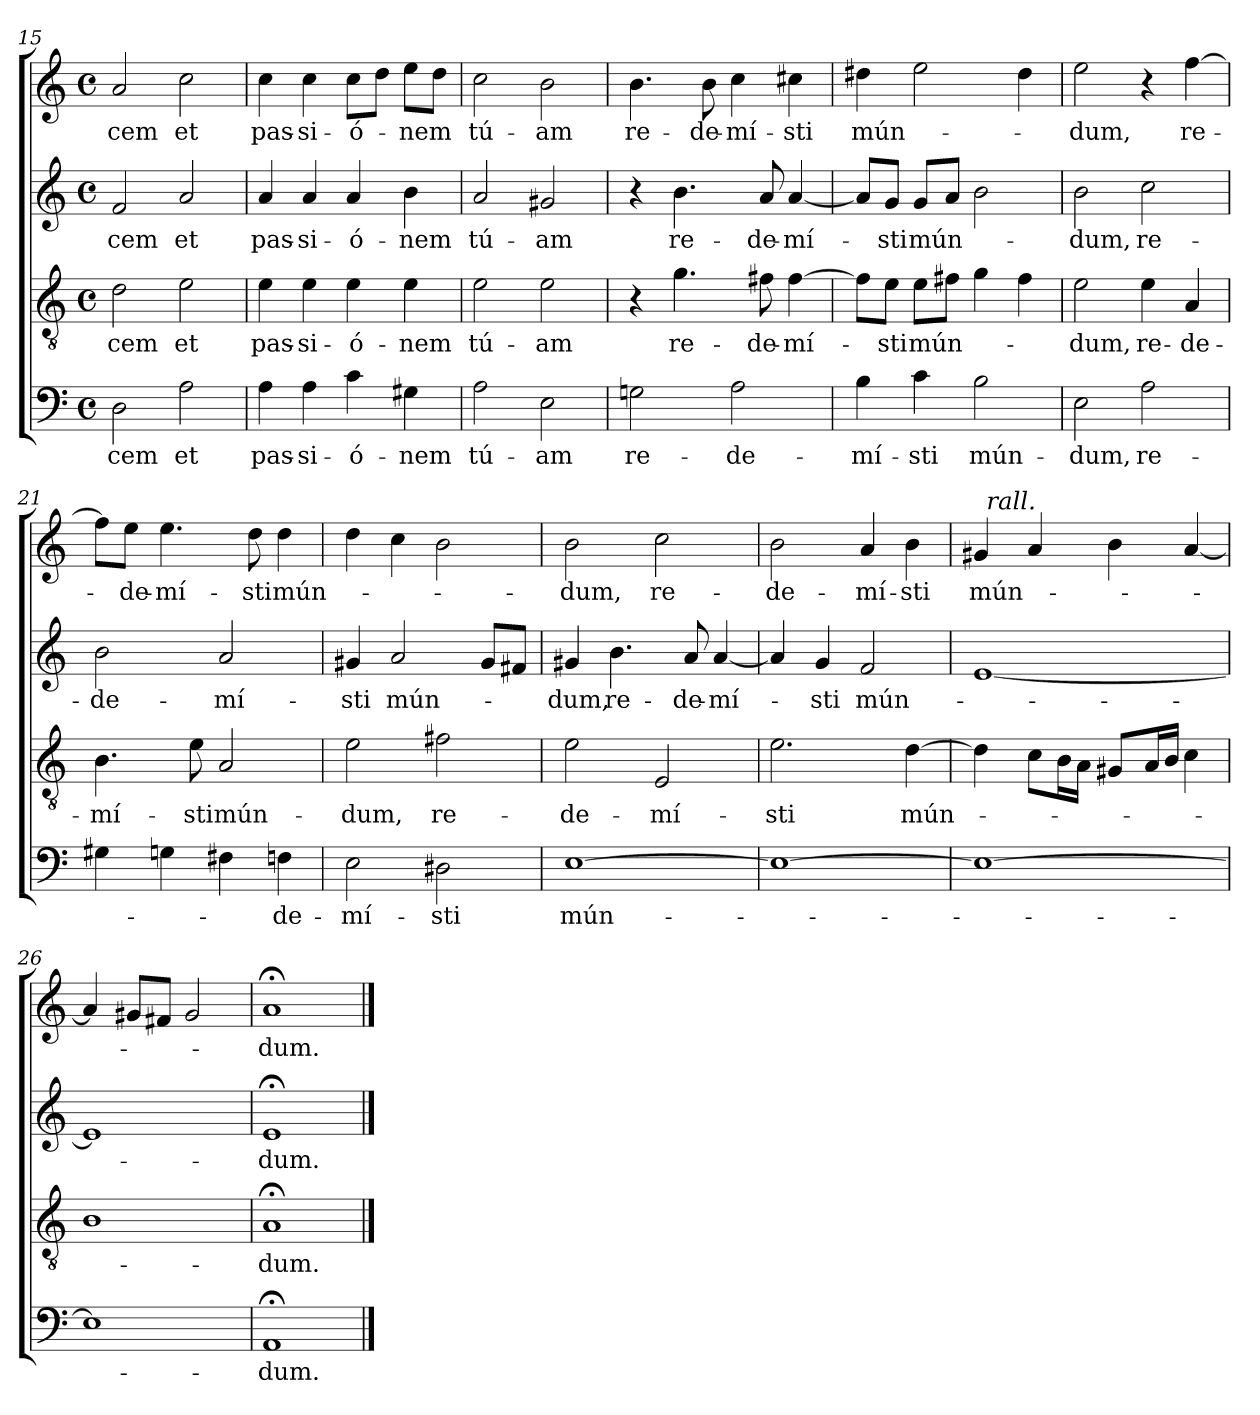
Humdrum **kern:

**kern	**text	**kern	**text	**kern	**text	**kern	**text
*part4	*part4	*part3	*part3	*part2	*part2	*part1	*part1
*staff4	*staff4	*staff3	*staff3	*staff2	*staff2	*staff1	*staff1
*clefF4	*	*clefGv2	*	*clefG2	*	*clefG2	*
*k[]	*	*k[]	*	*k[]	*	*k[]	*
*C:	*	*C:	*	*C:	*	*C:	*
*M4/4	*	*M4/4	*	*M4/4	*	*M4/4	*
*met(c)	*	*met(c)	*	*met(c)	*	*met(c)	*
=15	=15	=15	=15	=15	=15	=15	=15
!	!LO:LY:b	!	!LO:LY:b	!	!LO:LY:b	!	!LO:LY:b
2D\	-cem	2d\	-cem	2f/	-cem	2a/	-cem
!	!LO:LY:b	!	!LO:LY:b	!	!LO:LY:b	!	!LO:LY:b
2A\	et	2e\	et	2a/	et	2cc\	et
!!LO:LB:g=z
=16	=16	=16	=16	=16	=16	=16	=16
!	!LO:LY:b	!	!LO:LY:b	!	!LO:LY:b	!	!LO:LY:b
4A\	pas-	4e\	pas-	4a/	pas-	4cc\	pas-
!	!LO:LY:b	!	!LO:LY:b	!	!LO:LY:b	!	!LO:LY:b
4A\	-si-	4e\	-si-	4a/	-si-	4cc\	-si-
!	!LO:LY:b	!	!LO:LY:b	!	!LO:LY:b	!	!LO:LY:b
4c\	-ó-	4e\	-ó-	4a/	-ó-	8cc\L	-ó-
.	.	.	.	.	.	8dd\J	.
!	!LO:LY:b	!	!LO:LY:b	!	!LO:LY:b	!	!LO:LY:b
4G#X\	-nem	4e\	-nem	4b\	-nem	8ee\L	-nem
.	.	.	.	.	.	8dd\J	.
=17	=17	=17	=17	=17	=17	=17	=17
!	!LO:LY:b	!	!LO:LY:b	!	!LO:LY:b	!	!LO:LY:b
2A\	tú-	2e\	tú-	2a/	tú-	2cc\	tú-
!	!LO:LY:b	!	!LO:LY:b	!	!LO:LY:b	!	!LO:LY:b
2E\	-am	2e\	-am	2g#X/	-am	2b\	-am
=18	=18	=18	=18	=18	=18	=18	=18
!	!LO:LY:b	!	!	!	!	!	!LO:LY:b
2Gn\	re-	4r	.	4r	.	4.b\	re-
!	!	!	!LO:LY:b	!	!LO:LY:b	!	!
.	.	4.g\	re-	4.b\	re-	.	.
!	!	!	!	!	!	!	!LO:LY:b
.	.	.	.	.	.	8b\	-de-
!	!LO:LY:b	!	!	!	!	!	!LO:LY:b
2A\	-de-	.	.	.	.	4cc\	-mí-
!	!	!	!LO:LY:b	!	!LO:LY:b	!	!
.	.	8f#X\	-de-	8a/	-de-	.	.
!	!	!	!LO:LY:b	!	!LO:LY:b	!	!LO:LY:b
.	.	[>4f#\	-mí-	[<4a/	-mí-	4cc#X\	-sti
=19	=19	=19	=19	=19	=19	=19	=19
!	!LO:LY:b	!	!	!	!	!	!LO:LY:b
4B\	-mí-	8f#\L]	.	8a/L]	.	4dd#X\	mún-
!	!	!	!LO:LY:b	!	!LO:LY:b	!	!
.	.	8e\J	-sti	8g/J	-sti	.	.
!	!LO:LY:b	!	!LO:LY:b	!	!LO:LY:b	!	!
4c\	-sti	8e\L	mún-	8g/L	mún-	2ee\	.
.	.	8f#X\J	.	8a/J	.	.	.
!	!LO:LY:b	!	!	!	!	!	!
2B\	mún-	4g\	.	2b\	.	.	.
.	.	4f#\	.	.	.	4dd#\	.
=20	=20	=20	=20	=20	=20	=20	=20
!	!LO:LY:b	!	!LO:LY:b	!	!LO:LY:b	!	!LO:LY:b
2E\	-dum,	2e\	-dum,	2b\	-dum,	2ee\	-dum,
!	!LO:LY:b	!	!LO:LY:b	!	!LO:LY:b	!	!
2A\	re-	4e\	re-	2cc\	re-	4r	.
!	!	!	!LO:LY:b	!	!	!	!LO:LY:b
.	.	4A/	-de-	.	.	[>4ff\	re-
=21	=21	=21	=21	=21	=21	=21	=21
!	!	!	!LO:LY:b	!	!LO:LY:b	!	!
4G#X\	.	4.B\	-mí-	2b\	-de-	8ff\L]	.
!	!	!	!	!	!	!	!LO:LY:b
.	.	.	.	.	.	8ee\J	-de-
!	!	!	!	!	!	!	!LO:LY:b
4Gn\	.	.	.	.	.	4.ee\	-mí-
!	!	!	!LO:LY:b	!	!	!	!
.	.	8e\	-sti	.	.	.	.
!	!	!	!LO:LY:b	!	!LO:LY:b	!	!
4F#X\	.	2A/	mún-	2a/	-mí-	.	.
!	!	!	!	!	!	!	!LO:LY:b
.	.	.	.	.	.	8dd\	-sti
!	!LO:LY:b	!	!	!	!	!	!LO:LY:b
4Fn\	-de-	.	.	.	.	4dd\	mún-
!!LO:LB:g=z
=22	=22	=22	=22	=22	=22	=22	=22
!	!LO:LY:b	!	!LO:LY:b	!	!LO:LY:b	!	!
2E\	-mí-	2e\	-dum,	4g#X/	-sti	4dd\	.
!	!	!	!	!	!LO:LY:b	!	!
.	.	.	.	2a/	mún-	4cc\	.
!	!LO:LY:b	!	!LO:LY:b	!	!	!	!
2D#X\	-sti	2f#X\	re-	.	.	2b\	.
.	.	.	.	8g#/L	.	.	.
.	.	.	.	8f#X/J	.	.	.
=23	=23	=23	=23	=23	=23	=23	=23
!	!LO:LY:b	!	!LO:LY:b	!	!LO:LY:b	!	!LO:LY:b
[>1E	mún-	2e\	-de-	4g#X/	-dum,	2b\	-dum,
!	!	!	!	!	!LO:LY:b	!	!
.	.	.	.	4.b\	re-	.	.
!	!	!	!LO:LY:b	!	!	!	!LO:LY:b
.	.	2E/	-mí-	.	.	2cc\	re-
!	!	!	!	!	!LO:LY:b	!	!
.	.	.	.	8a/	-de-	.	.
!	!	!	!	!	!LO:LY:b:rj	!	!
.	.	.	.	[<4a/	-mí-	.	.
=24	=24	=24	=24	=24	=24	=24	=24
!	!	!	!LO:LY:b	!	!	!	!LO:LY:b
1E_	.	2.e\	-sti	4a/]	.	2b\	-de-
!	!	!	!	!	!LO:LY:b	!	!
.	.	.	.	4g/	-sti	.	.
!	!	!	!	!	!LO:LY:b	!	!LO:LY:b
.	.	.	.	2f/	mún-	4a/	-mí-
!	!	!	!LO:LY:b	!	!	!	!LO:LY:b
.	.	[>4d\	mún-	.	.	4b\	-sti
=25	=25	=25	=25	=25	=25	=25	=25
!	!	!	!	!	!	!	!LO:LY:b
*	*	*	*	*	*	*^	*
1E_	.	4d\]	.	[<1e	.	4g#X/	32ryy	mún-
!	!	!	!	!	!	!	!LO:TX:a:i:t=rall.	!
.	.	.	.	.	.	.	2ryy	.
.	.	8c\L	.	.	.	4a/	.	.
.	.	16B\L	.	.	.	.	.	.
.	.	16A\JJ	.	.	.	.	.	.
.	.	8G#X/L	.	.	.	4b\	.	.
.	.	.	.	.	.	.	4...ryy	.
.	.	16A/L	.	.	.	.	.	.
.	.	16B/JJ	.	.	.	.	.	.
.	.	4c\	.	.	.	[<4a/	.	.
*	*	*	*	*	*	*v	*v	*
=26	=26	=26	=26	=26	=26	=26	=26
1E]	.	1B	.	1e]	.	4a/]	.
.	.	.	.	.	.	8g#X/L	.
.	.	.	.	.	.	8f#X/J	.
.	.	.	.	.	.	2g#/	.
=27	=27	=27	=27	=27	=27	=27	=27
!	!LO:LY:b	!	!LO:LY:b	!	!LO:LY:b	!	!LO:LY:b
1AA;<	-dum.	1A;<	-dum.	1e;<	-dum.	1a;<	-dum.
==	==	==	==	==	==	==	==
*-	*-	*-	*-	*-	*-	*-	*-
